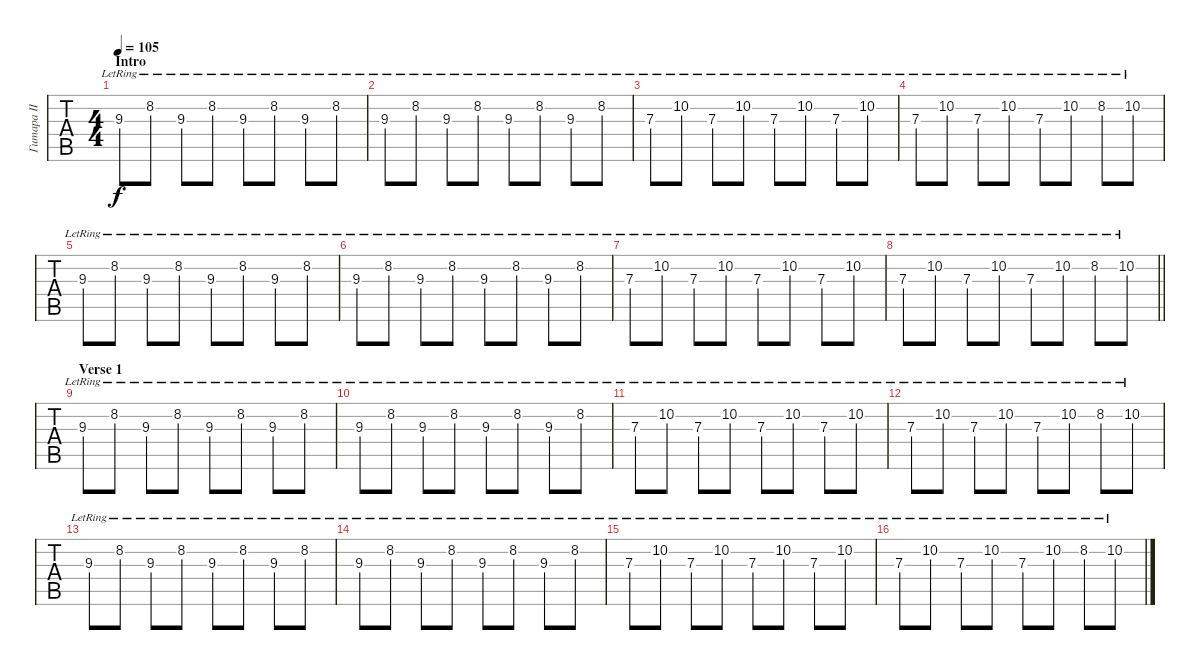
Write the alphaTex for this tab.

\track ("Гитара II" "Гитара II") {instrument electricguitarclean}
\staff {tabs}
\tuning (E4 B3 G3 D3 A2 D2) {hide}
\ts (4 4)
\section ("" "Intro")
\tempo 105
\clef g2
\ks c
9.3{lr}.8{dy f instrument electricguitarclean} 8.2{lr}.8 9.3{lr}.8 8.2{lr}.8 9.3{lr}.8 8.2{lr}.8 9.3{lr}.8 8.2{lr}.8 |
9.3{lr}.8 8.2{lr}.8 9.3{lr}.8 8.2{lr}.8 9.3{lr}.8 8.2{lr}.8 9.3{lr}.8 8.2{lr}.8 |
7.3{lr}.8 10.2{lr}.8 7.3{lr}.8 10.2{lr}.8 7.3{lr}.8 10.2{lr}.8 7.3{lr}.8 10.2{lr}.8 |
7.3{lr}.8 10.2{lr}.8 7.3{lr}.8 10.2{lr}.8 7.3{lr}.8 10.2{lr}.8 8.2{lr}.8 10.2{lr}.8 |
9.3{lr}.8 8.2{lr}.8 9.3{lr}.8 8.2{lr}.8 9.3{lr}.8 8.2{lr}.8 9.3{lr}.8 8.2{lr}.8 |
9.3{lr}.8 8.2{lr}.8 9.3{lr}.8 8.2{lr}.8 9.3{lr}.8 8.2{lr}.8 9.3{lr}.8 8.2{lr}.8 |
7.3{lr}.8 10.2{lr}.8 7.3{lr}.8 10.2{lr}.8 7.3{lr}.8 10.2{lr}.8 7.3{lr}.8 10.2{lr}.8 |
\barLineRight lightlight
7.3{lr}.8 10.2{lr}.8 7.3{lr}.8 10.2{lr}.8 7.3{lr}.8 10.2{lr}.8 8.2{lr}.8 10.2{lr}.8 |
\section ("" "Verse 1")
9.3{lr}.8 8.2{lr}.8 9.3{lr}.8 8.2{lr}.8 9.3{lr}.8 8.2{lr}.8 9.3{lr}.8 8.2{lr}.8 |
9.3{lr}.8 8.2{lr}.8 9.3{lr}.8 8.2{lr}.8 9.3{lr}.8 8.2{lr}.8 9.3{lr}.8 8.2{lr}.8 |
7.3{lr}.8 10.2{lr}.8 7.3{lr}.8 10.2{lr}.8 7.3{lr}.8 10.2{lr}.8 7.3{lr}.8 10.2{lr}.8 |
7.3{lr}.8 10.2{lr}.8 7.3{lr}.8 10.2{lr}.8 7.3{lr}.8 10.2{lr}.8 8.2{lr}.8 10.2{lr}.8 |
9.3{lr}.8 8.2{lr}.8 9.3{lr}.8 8.2{lr}.8 9.3{lr}.8 8.2{lr}.8 9.3{lr}.8 8.2{lr}.8 |
9.3{lr}.8 8.2{lr}.8 9.3{lr}.8 8.2{lr}.8 9.3{lr}.8 8.2{lr}.8 9.3{lr}.8 8.2{lr}.8 |
7.3{lr}.8 10.2{lr}.8 7.3{lr}.8 10.2{lr}.8 7.3{lr}.8 10.2{lr}.8 7.3{lr}.8 10.2{lr}.8 |
7.3{lr}.8 10.2{lr}.8 7.3{lr}.8 10.2{lr}.8 7.3{lr}.8 10.2{lr}.8 8.2{lr}.8 10.2{lr}.8
